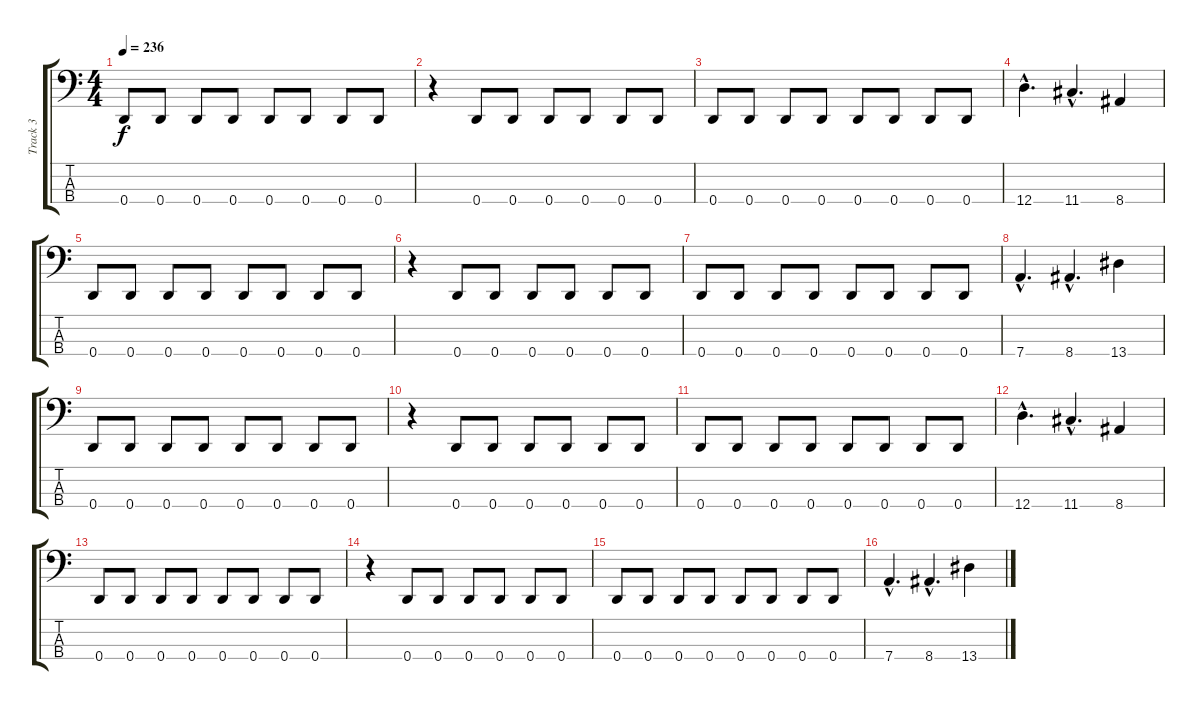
\track ("Track 3" "Track 3") {instrument electricbasspick}
\staff {score tabs}
\tuning (G2 D2 A1 D1) {hide}
\ts (4 4)
\tempo 236
\clef f4
\ks c
0.4.8{dy f} 0.4.8 0.4.8 0.4.8 0.4.8 0.4.8 0.4.8 0.4.8 |
r.4 0.4.8 0.4.8 0.4.8 0.4.8 0.4.8 0.4.8 |
0.4.8 0.4.8 0.4.8 0.4.8 0.4.8 0.4.8 0.4.8 0.4.8 |
12.4{hac}.4{d} 11.4{hac}.4{d} 8.4.4 |
0.4.8 0.4.8 0.4.8 0.4.8 0.4.8 0.4.8 0.4.8 0.4.8 |
r.4 0.4.8 0.4.8 0.4.8 0.4.8 0.4.8 0.4.8 |
0.4.8 0.4.8 0.4.8 0.4.8 0.4.8 0.4.8 0.4.8 0.4.8 |
7.4{hac}.4{d} 8.4{hac}.4{d} 13.4.4 |
0.4.8 0.4.8 0.4.8 0.4.8 0.4.8 0.4.8 0.4.8 0.4.8 |
r.4 0.4.8 0.4.8 0.4.8 0.4.8 0.4.8 0.4.8 |
0.4.8 0.4.8 0.4.8 0.4.8 0.4.8 0.4.8 0.4.8 0.4.8 |
12.4{hac}.4{d} 11.4{hac}.4{d} 8.4.4 |
0.4.8 0.4.8 0.4.8 0.4.8 0.4.8 0.4.8 0.4.8 0.4.8 |
r.4 0.4.8 0.4.8 0.4.8 0.4.8 0.4.8 0.4.8 |
0.4.8 0.4.8 0.4.8 0.4.8 0.4.8 0.4.8 0.4.8 0.4.8 |
7.4{hac}.4{d} 8.4{hac}.4{d} 13.4.4
